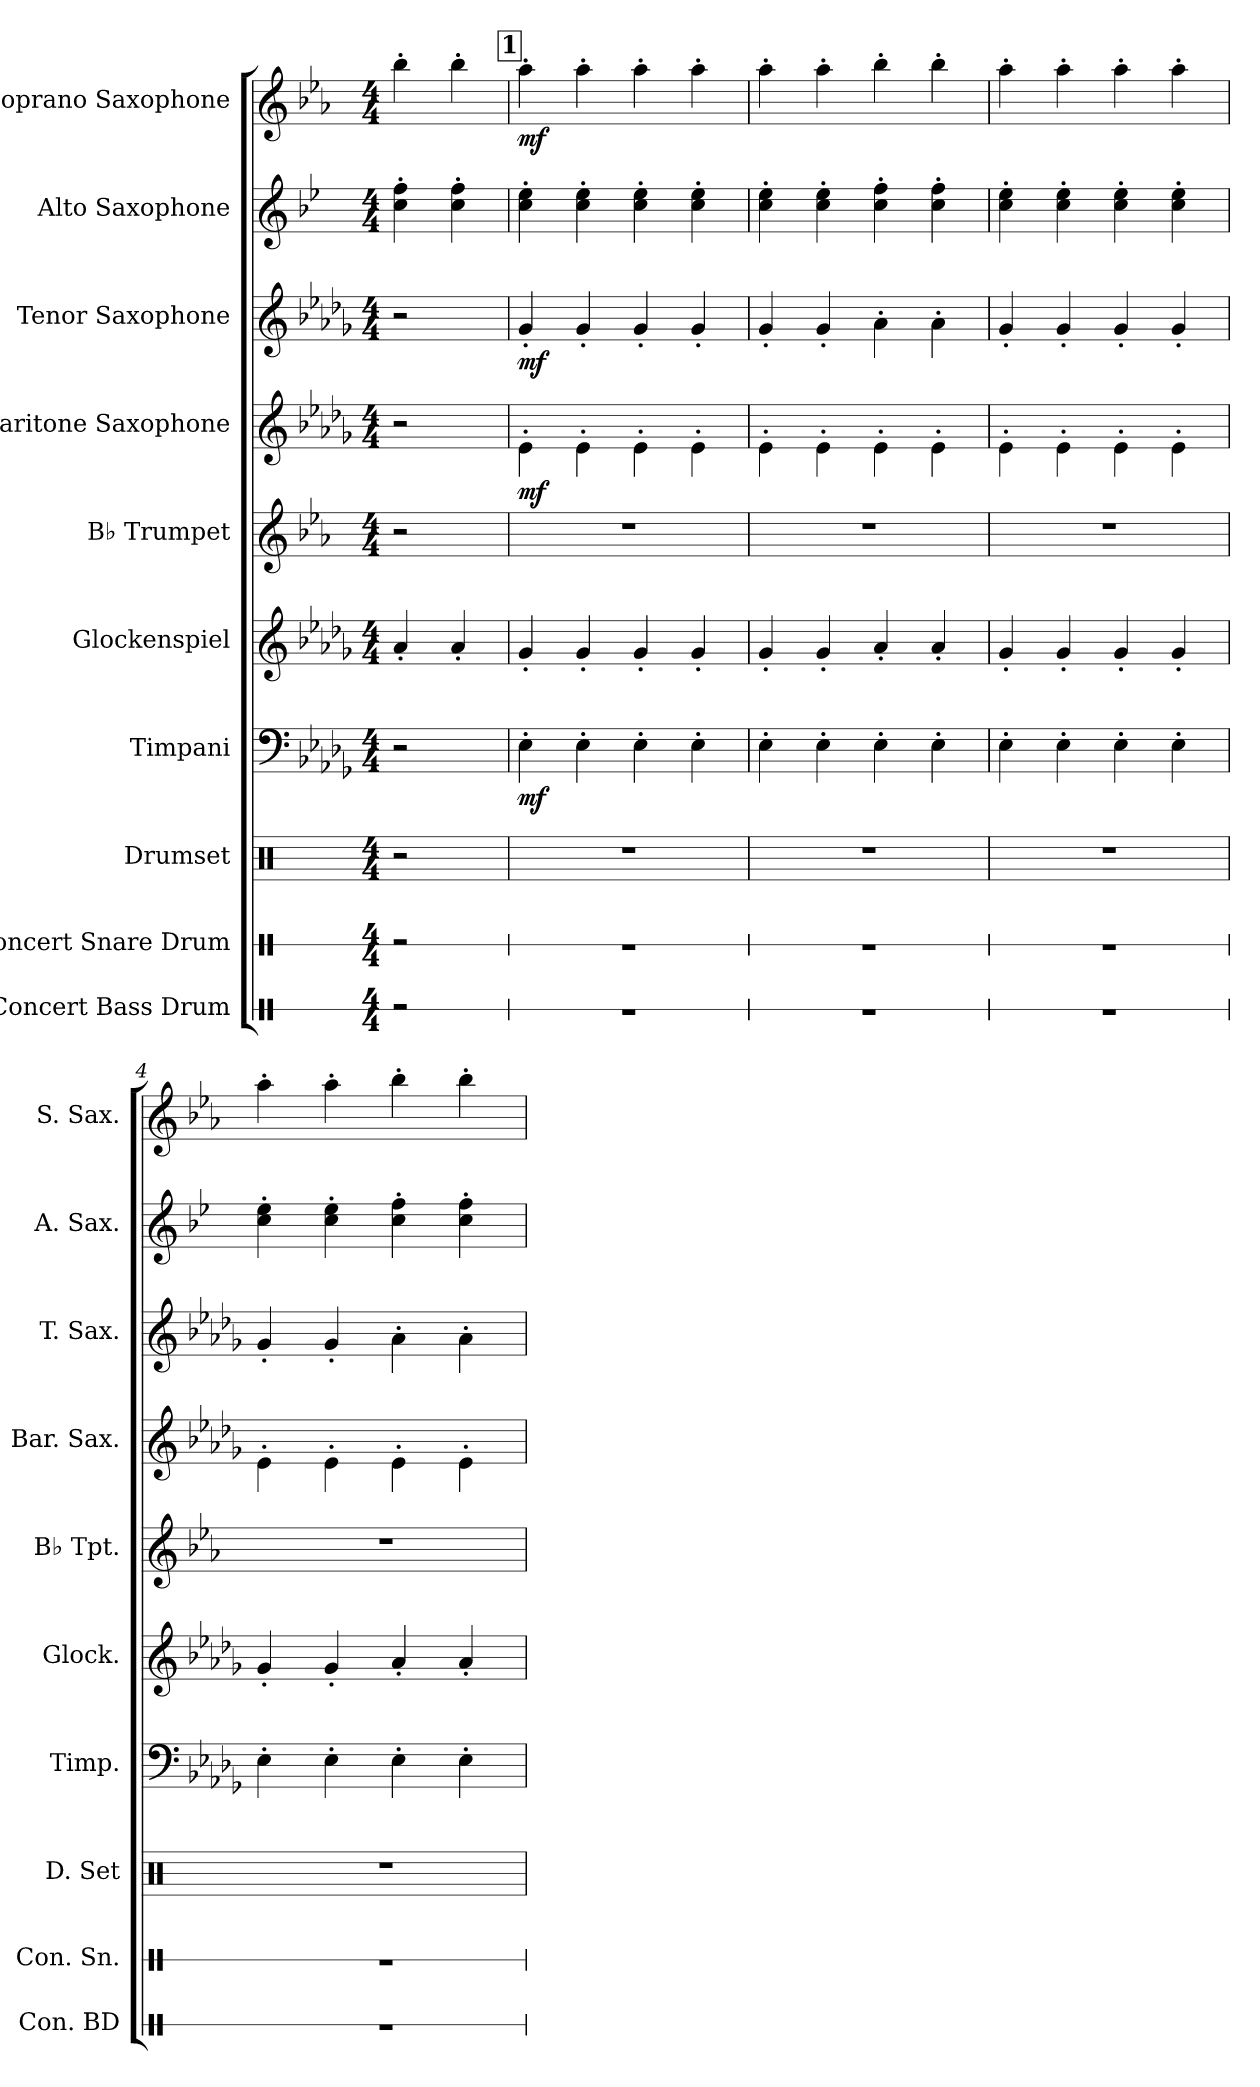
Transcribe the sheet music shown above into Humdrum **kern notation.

**kern	**kern	**kern	**kern	**dynam	**kern	**dynam	**kern	**kern	**dynam	**kern	**dynam	**kern	**dynam	**kern	**dynam
*part10	*part9	*part8	*part7	*part7	*part6	*part6	*part5	*part4	*part4	*part3	*part3	*part2	*part2	*part1	*part1
*staff10	*staff9	*staff8	*staff7	*staff7	*staff6	*staff6	*staff5	*staff4	*staff4	*staff3	*staff3	*staff2	*staff2	*staff1	*staff1
*I"Concert Bass Drum	*I"Concert Snare Drum	*I"Drumset	*I"Timpani	*	*I"Glockenspiel	*	*I"B♭ Trumpet	*I"Baritone Saxophone	*	*I"Tenor Saxophone	*	*I"Alto Saxophone	*	*I"Soprano Saxophone	*
*I'Con. BD	*I'Con. Sn.	*I'D. Set	*I'Timp.	*	*I'Glock.	*	*I'B♭ Tpt.	*I'Bar. Sax.	*	*I'T. Sax.	*	*I'A. Sax.	*	*I'S. Sax.	*
*stria1	*stria1	*	*	*	*	*	*	*	*	*	*	*	*	*	*
*clefX	*clefX	*clefX	*clefF4	*	*clefG2	*	*clefG2	*clefG2	*	*clefG2	*	*clefG2	*	*clefG2	*
*	*	*	*	*	*ITrd-14c-24	*	*ITrd1c2	*ITrd12c21	*	*ITrd8c14	*	*ITrd5c9	*	*ITrd1c2	*
*k[]	*k[]	*k[]	*k[b-e-a-d-g-]	*	*k[b-e-a-d-g-]	*	*k[b-e-a-d-g-]	*k[b-e-a-d-g-]	*	*k[b-e-a-d-g-]	*	*k[b-e-a-d-g-]	*	*k[b-e-a-d-g-]	*
*M4/4	*M4/4	*M4/4	*M4/4	*	*M4/4	*	*M4/4	*M4/4	*	*M4/4	*	*M4/4	*	*M4/4	*
*MM120	*MM120	*MM120	*MM120	*	*MM120	*	*MM120	*MM120	*	*MM120	*	*MM120	*	*MM120	*
=	=	=	=	=	=	=	=	=	=	=	=	=	=	=	=
2r	2r	2r	2r	.	4aaa-'/	.	2r	2r	.	2r	.	4e-\' 4a-\'	.	4aa-'\	.
.	.	.	.	.	4aaa-'/	.	.	.	.	.	.	4e-\' 4a-\'	.	4aa-'\	.
!!LO:REH:place=s1:a:B:fs=14:t=1
=1	=1	=1	=1	=1	=1	=1	=1	=1	=1	=1	=1	=1	=1	=1	=1
!	!	!	!	!LO:DY:b	!	!LO:DY:b	!	!	!	!	!	!	!	!	!
!	!	!	!	!	!	!LO:DY:n=1:b	!	!	!LO:DY:b	!	!LO:DY:b	!	!LO:DY:b	!	!
!	!	!	!	!	!	!	!	!	!	!	!	!	!LO:DY:n=1:b	!	!LO:DY:b
1r	1r	1r	4E-'\	mf	4ggg-'/	mf mf	1r	4E-'\	mf	4G-'/	mf	4e-\' 4g-\'	mf mf	4gg-'\	mf
.	.	.	4E-'\	.	4ggg-'/	.	.	4E-'\	.	4G-'/	.	4e-\' 4g-\'	.	4gg-'\	.
.	.	.	4E-'\	.	4ggg-'/	.	.	4E-'\	.	4G-'/	.	4e-\' 4g-\'	.	4gg-'\	.
.	.	.	4E-'\	.	4ggg-'/	.	.	4E-'\	.	4G-'/	.	4e-\' 4g-\'	.	4gg-'\	.
=2	=2	=2	=2	=2	=2	=2	=2	=2	=2	=2	=2	=2	=2	=2	=2
1r	1r	1r	4E-'\	.	4ggg-'/	.	1r	4E-'\	.	4G-'/	.	4e-\' 4g-\'	.	4gg-'\	.
.	.	.	4E-'\	.	4ggg-'/	.	.	4E-'\	.	4G-'/	.	4e-\' 4g-\'	.	4gg-'\	.
.	.	.	4E-'\	.	4aaa-'/	.	.	4E-'\	.	4A-'\	.	4e-\' 4a-\'	.	4aa-'\	.
.	.	.	4E-'\	.	4aaa-'/	.	.	4E-'\	.	4A-'\	.	4e-\' 4a-\'	.	4aa-'\	.
=3	=3	=3	=3	=3	=3	=3	=3	=3	=3	=3	=3	=3	=3	=3	=3
1r	1r	1r	4E-'\	.	4ggg-'/	.	1r	4E-'\	.	4G-'/	.	4e-\' 4g-\'	.	4gg-'\	.
.	.	.	4E-'\	.	4ggg-'/	.	.	4E-'\	.	4G-'/	.	4e-\' 4g-\'	.	4gg-'\	.
.	.	.	4E-'\	.	4ggg-'/	.	.	4E-'\	.	4G-'/	.	4e-\' 4g-\'	.	4gg-'\	.
.	.	.	4E-'\	.	4ggg-'/	.	.	4E-'\	.	4G-'/	.	4e-\' 4g-\'	.	4gg-'\	.
=4	=4	=4	=4	=4	=4	=4	=4	=4	=4	=4	=4	=4	=4	=4	=4
1r	1r	1r	4E-'\	.	4ggg-'/	.	1r	4E-'\	.	4G-'/	.	4e-\' 4g-\'	.	4gg-'\	.
.	.	.	4E-'\	.	4ggg-'/	.	.	4E-'\	.	4G-'/	.	4e-\' 4g-\'	.	4gg-'\	.
.	.	.	4E-'\	.	4aaa-'/	.	.	4E-'\	.	4A-'\	.	4e-\' 4a-\'	.	4aa-'\	.
.	.	.	4E-'\	.	4aaa-'/	.	.	4E-'\	.	4A-'\	.	4e-\' 4a-\'	.	4aa-'\	.
=	=	=	=	=	=	=	=	=	=	=	=	=	=	=	=
*-	*-	*-	*-	*-	*-	*-	*-	*-	*-	*-	*-	*-	*-	*-	*-
